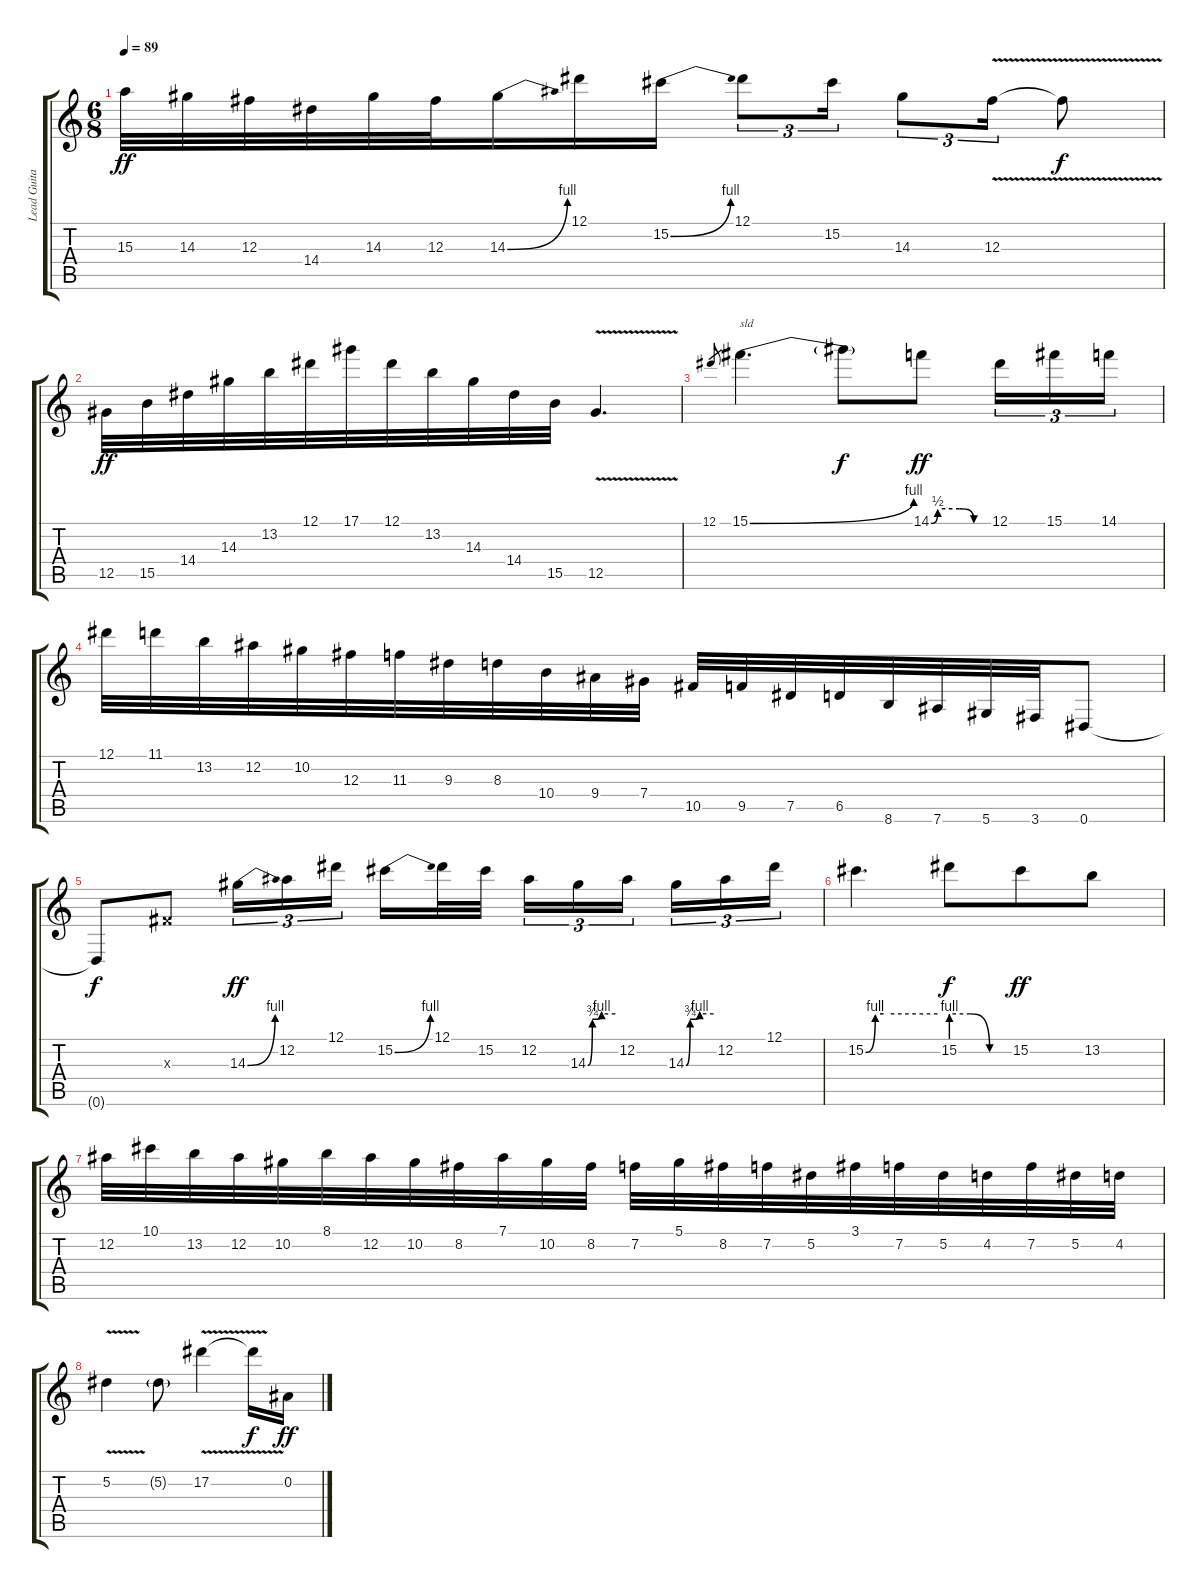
\track ("Lead Guitar" "Lead Guita") {instrument overdrivenguitar}
\staff {score tabs}
\tuning (Eb4 Bb3 Gb3 Db3 Ab2 Eb2) {hide}
\ts (6 8)
\tempo 89
\clef g2
\ks c
15.3.32{dy ff} 14.3.32 12.3.32 14.4.32 14.3.32 12.3.32 14.3{be (bend 0 0 60 4)}.16 12.1.16 15.2{be (bend 0 0 60 4)}.16 12.1.8{tu (3 2)} 15.2.16{tu (3 2)} 14.3.8{tu (3 2)} 12.3{v}.16{tu (3 2)} 12.3{t}.8{dy f} |
12.5.32{dy ff} 15.5.32 14.4.32 14.3.32 13.2.32 12.1.32 17.1.32 12.1.32 13.2.32 14.3.32 14.4.32 15.5.32 12.5{v}.4{d} |
12.1.8{gr} 15.1{be (bend 0 0 60 4)}.4{d txt "sld"} 15.1{t}.8{dy f} 14.1{be (custom 0 0 7 2 15 2 30 2 45 0 60 0)}.8{dy ff} 12.1.16{tu (3 2)} 15.1.16{tu (3 2)} 14.1.16{tu (3 2)} |
12.1.32 11.1.32 13.2.32 12.2.32 10.2.32 12.3.32 11.3.32 9.3.32 8.3.32 10.4.32 9.4.32 7.4.32 10.5.32 9.5.32 7.5.32 6.5.32 8.6.32 7.6.32 5.6.32 3.6.32 0.6.8 |
0.6{t}.8{dy f} 0.3{x}.8 14.3{be (bend 0 0 60 4)}.16{tu (3 2) dy ff} 12.2.16{tu (3 2)} 12.1.16{tu (3 2)} 15.2{be (bend 0 0 60 4)}.16 12.1.32 15.2.32{beam splitsecondary} 12.2.16{tu (3 2)} 14.3{be (custom 0 0 10 3 30 4 60 4)}.16{tu (3 2)} 12.2.16{tu (3 2) beam splitsecondary} 14.3{be (custom 0 0 9 3 30 4 60 4)}.16{tu (3 2)} 12.2.16{tu (3 2)} 12.1.16{tu (3 2)} |
15.2{be (custom 0 0 8 4 15 4 30 4 60 4)}.4{d} 15.2{be (custom 0 4 20 4 40 0 60 0)}.8{dy f} 15.2.8{dy ff} 13.2.8 |
12.2.32 10.1.32 13.2.32 12.2.32 10.2.32 8.1.32 12.2.32 10.2.32 8.2.32 7.1.32 10.2.32 8.2.32 7.2.32 5.1.32 8.2.32 7.2.32 5.2.32 3.1.32 7.2.32 5.2.32 4.2.32 7.2.32 5.2.32 4.2.32 |
5.2{v}.4 5.2{g}.8 17.2{v}.4 17.2{t}.16{dy f} 0.2.16{dy ff}
